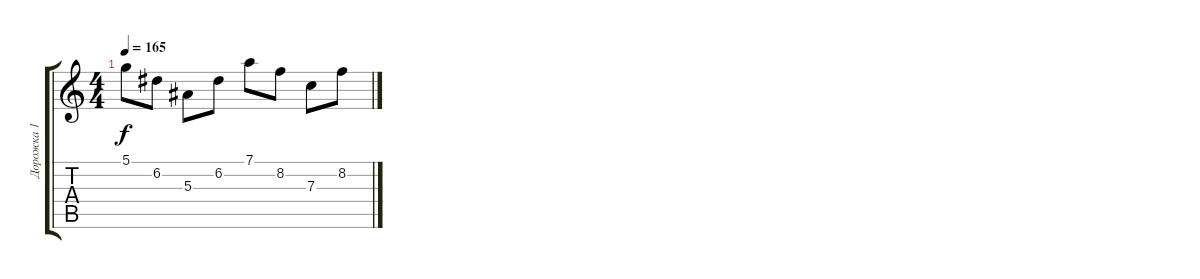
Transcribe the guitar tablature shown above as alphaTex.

\track ("Дорожка 1" "Дорожка 1") {instrument acousticguitarnylon}
\staff {score tabs}
\tuning (D4 A3 F3 C3 G2 D2) {hide}
\ts (4 4)
\tempo 165
\clef g2
\ks c
5.1.8{dy f} 6.2.8 5.3.8 6.2.8 7.1.8 8.2.8 7.3.8 8.2.8
